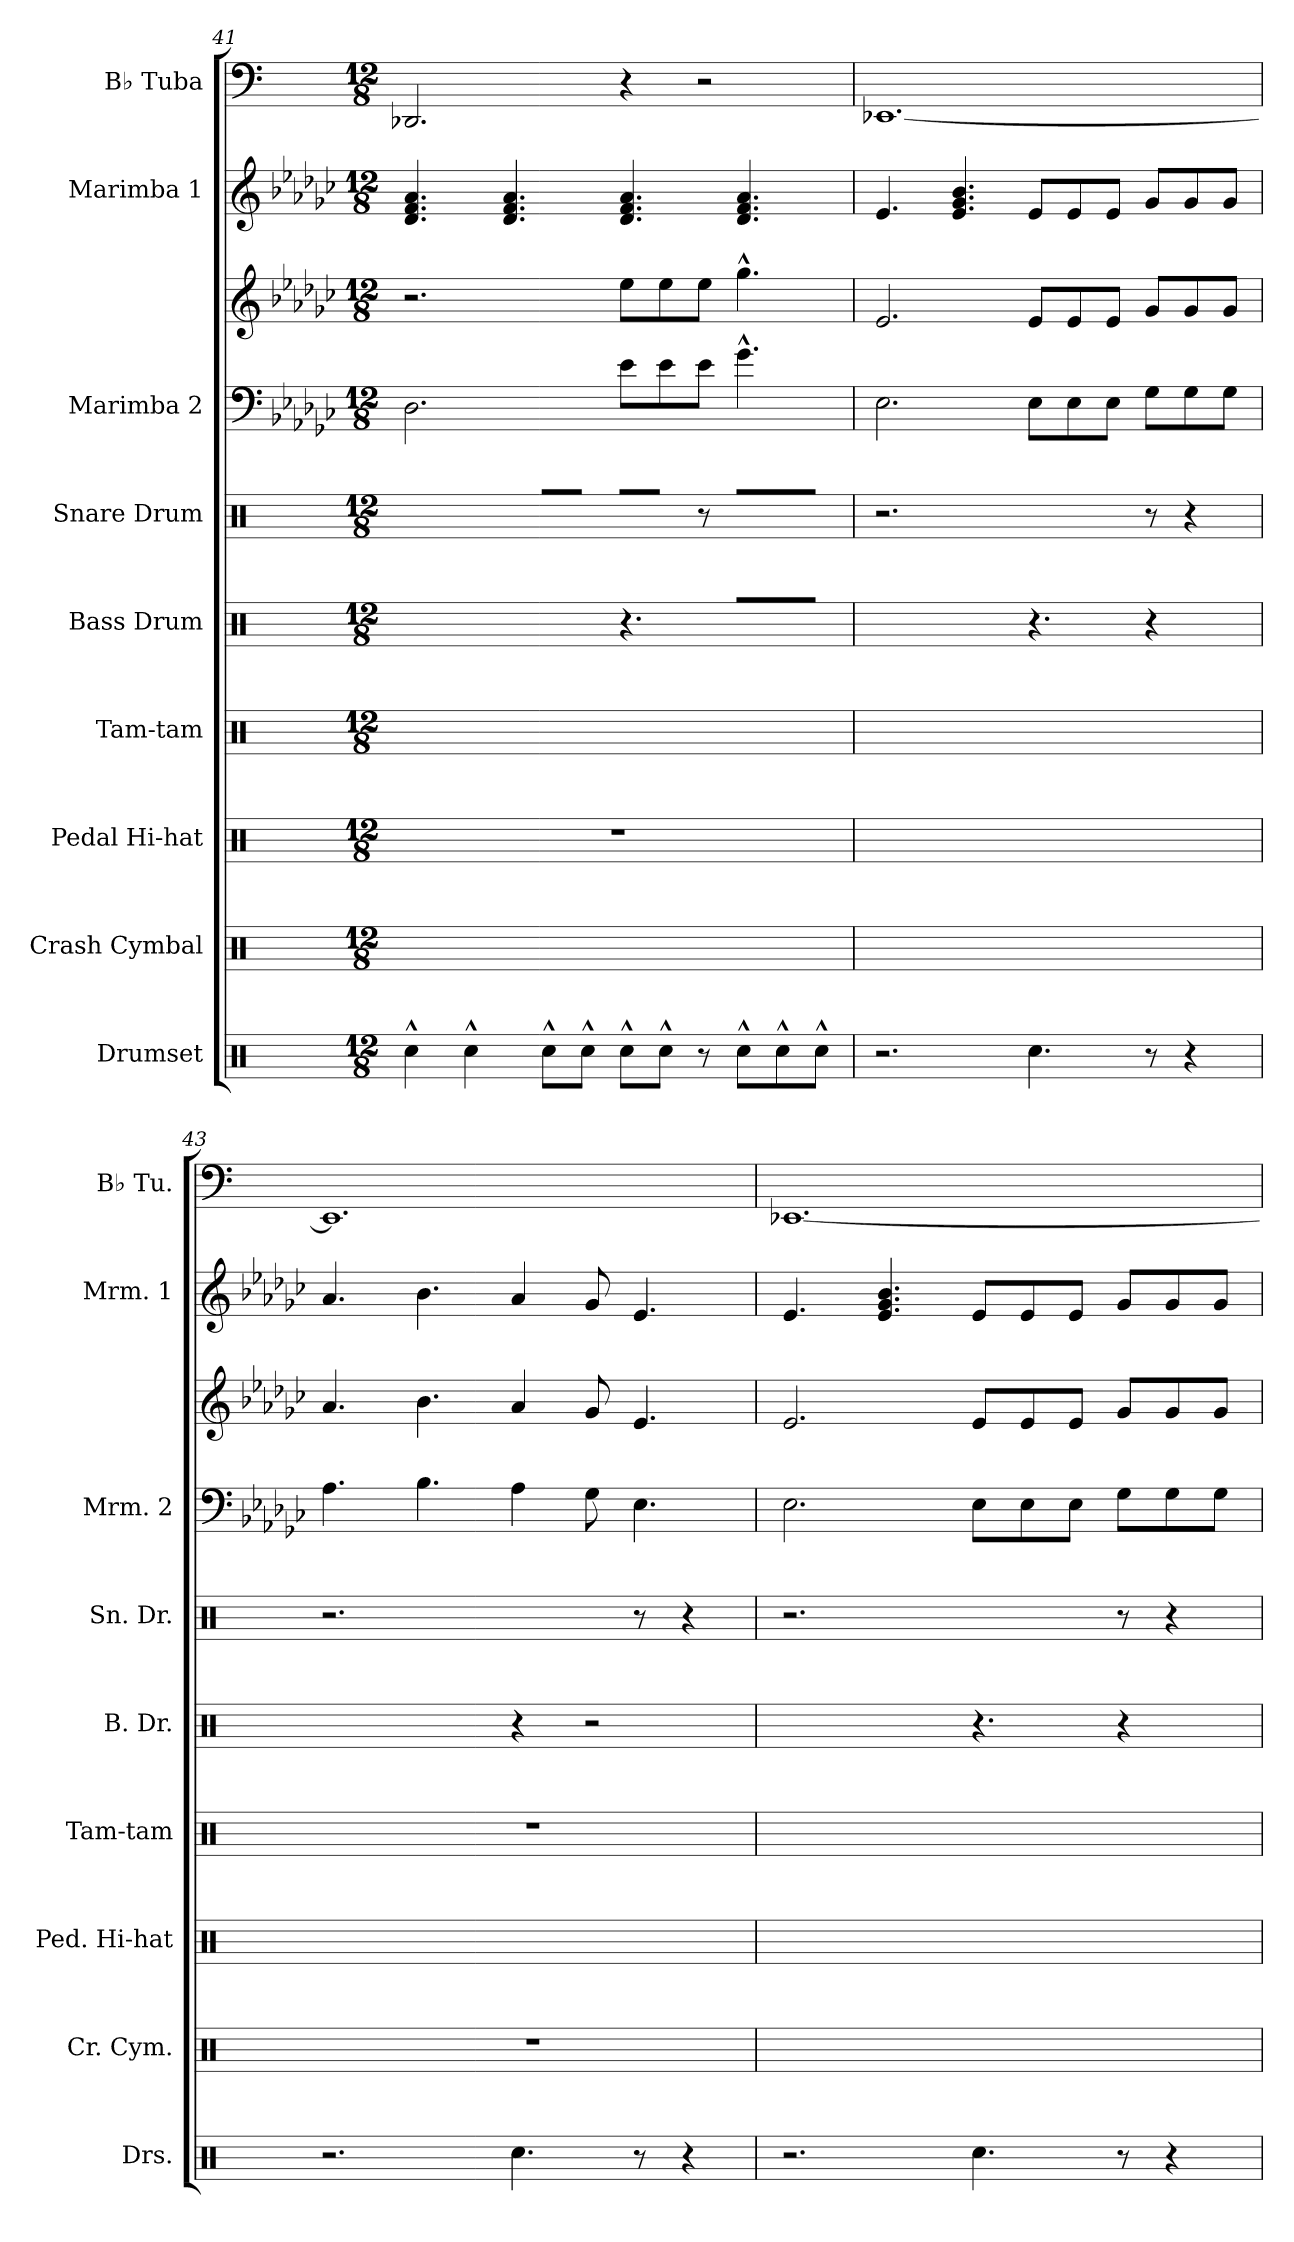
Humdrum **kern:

**kern	**kern	**kern	**kern	**kern	**kern	**kern	**kern	**kern	**kern
*part9	*part8	*part7	*part6	*part5	*part4	*part3	*part3	*part2	*part1
*staff10	*staff9	*staff8	*staff7	*staff6	*staff5	*staff4	*staff3	*staff2	*staff1
*I"Drumset	*I"Crash Cymbal	*I"Pedal Hi-hat	*I"Tam-tam	*I"Bass Drum	*I"Snare Drum	*I"Marimba 2	*	*I"Marimba 1	*I"B♭ Tuba
*I'Drs.	*I'Cr. Cym.	*I'Ped. Hi-hat	*I'Tam-tam	*I'B. Dr.	*I'Sn. Dr.	*I'Mrm. 2	*	*I'Mrm. 1	*I'B♭ Tu.
!!LO:PB:g=z
*clefX	*clefX	*clefX	*clefX	*clefX	*clefX	*clefF4	*clefG2	*clefG2	*clefF4
*k[]	*k[]	*k[]	*k[]	*k[]	*k[]	*k[b-e-a-d-g-c-]	*k[b-e-a-d-g-c-]	*k[b-e-a-d-g-c-]	*k[]
*C:	*C:	*C:	*C:	*C:	*C:	*G-:	*G-:	*G-:	*C:
*M12/8	*M12/8	*M12/8	*M12/8	*M12/8	*M12/8	*M12/8	*M12/8	*M12/8	*M12/8
=41	=41	=41	=41	=41	=41	=41	=41	=41	=41
4Rcc^^\	1.R	1.r	1.R	4.R\	4R^^\	2.D-\	2.r	4.d-/ 4.f/ 4.a-/	2.DD-X/
4Rcc^^\	.	.	.	.	4R^^\	.	.	.	.
.	.	.	.	4.R\	.	.	.	4.d-/ 4.f/ 4.a-/	.
8Rcc^^\L	.	.	.	.	8R^^\L	.	.	.	.
8Rcc^^\J	.	.	.	.	8R^^\J	.	.	.	.
8Rcc^^\L	.	.	.	4.r	8R^^\L	8e-\L	8ee-\L	4.d-/ 4.f/ 4.a-/	4r
8Rcc^^\J	.	.	.	.	8R^^\J	8e-\	8ee-\	.	.
8r	.	.	.	.	8r	8e-\J	8ee-\J	.	2r
8Rcc^^\L	.	.	.	8R\L	8R^^\L	4.g-^^\	4.gg-^^\	4.d-/ 4.f/ 4.a-/	.
8Rcc^^\	.	.	.	8R\	8R^^\	.	.	.	.
8Rcc^^\J	.	.	.	8R\J	8R^^\J	.	.	.	.
=42	=42	=42	=42	=42	=42	=42	=42	=42	=42
2.r	1.R	4.R\	1.R	2.R\	2.r	2.E-\	2.e-/	4.e-/	[1.EE-X
.	.	4.R\	.	.	.	.	.	4.e-/ 4.g-/ 4.b-/	.
4.Rcc\	.	4.R\	.	4.r	4.R\	8E-\L	8e-/L	8e-/L	.
.	.	.	.	.	.	8E-\	8e-/	8e-/	.
.	.	.	.	.	.	8E-\J	8e-/J	8e-/J	.
8r	.	4.R\	.	4r	8r	8G-\L	8g-/L	8g-/L	.
4r	.	.	.	.	4r	8G-\	8g-/	8g-/	.
.	.	.	.	8R\	.	8G-\J	8g-/J	8g-/J	.
!!LO:PB:g=z
=43	=43	=43	=43	=43	=43	=43	=43	=43	=43
2.r	1.r	4.R\	1.r	4.R\	2.r	4.A-\	4.a-/	4.a-/	1.EE-]
.	.	4.R\	.	4.R\	.	4.B-\	4.b-\	4.b-\	.
4.Rcc\	.	4.R\	.	4r	4.R\	4A-\	4a-/	4a-/	.
.	.	.	.	2r	.	8G-\	8g-/	8g-/	.
8r	.	4.R\	.	.	8r	4.E-\	4.e-/	4.e-/	.
4r	.	.	.	.	4r	.	.	.	.
=44	=44	=44	=44	=44	=44	=44	=44	=44	=44
2.r	1.R	4.R\	1.R	2.R\	2.r	2.E-\	2.e-/	4.e-/	[1.EE-X
.	.	4.R\	.	.	.	.	.	4.e-/ 4.g-/ 4.b-/	.
4.Rcc\	.	4.R\	.	4.r	4.R\	8E-\L	8e-/L	8e-/L	.
.	.	.	.	.	.	8E-\	8e-/	8e-/	.
.	.	.	.	.	.	8E-\J	8e-/J	8e-/J	.
8r	.	4.R\	.	4r	8r	8G-\L	8g-/L	8g-/L	.
4r	.	.	.	.	4r	8G-\	8g-/	8g-/	.
.	.	.	.	8R\	.	8G-\J	8g-/J	8g-/J	.
=	=	=	=	=	=	=	=	=	=
*-	*-	*-	*-	*-	*-	*-	*-	*-	*-
